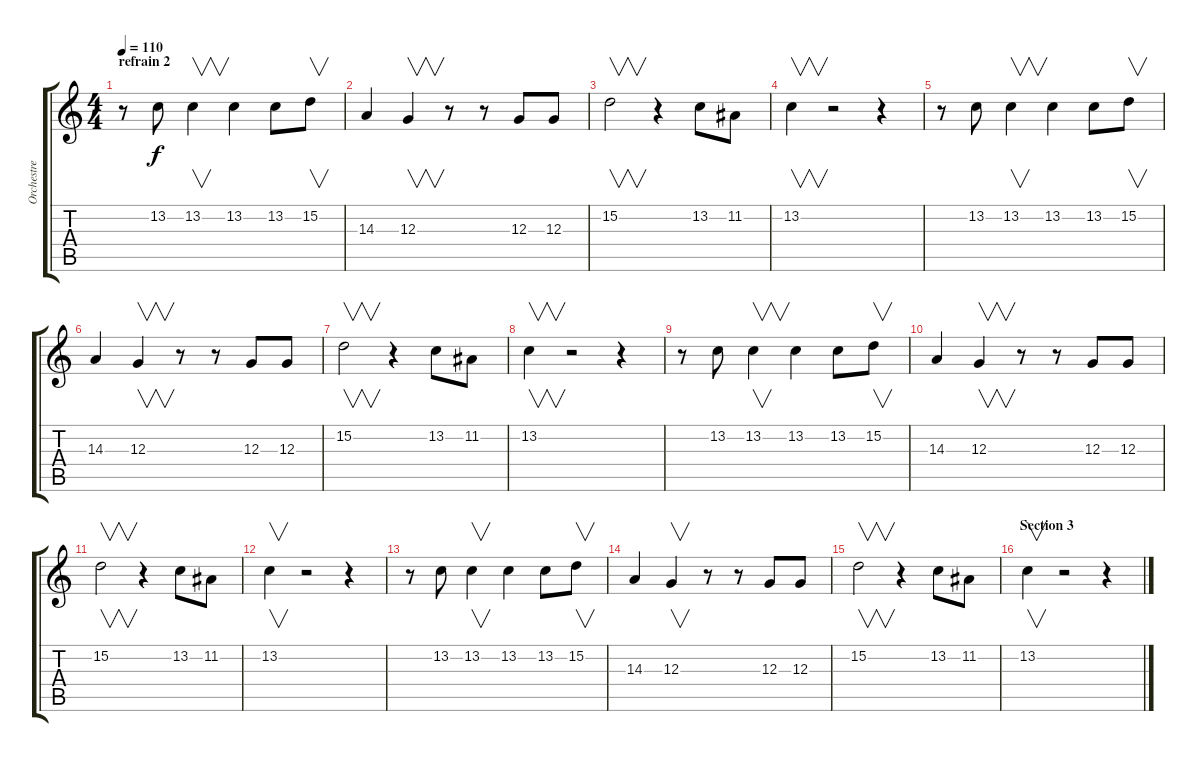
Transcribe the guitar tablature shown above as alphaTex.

\track ("Orchestre 1" "Orchestre ") {instrument stringensemble2}
\staff {score tabs}
\tuning (E4 B3 G3 D3 A2 E2) {hide}
\ts (4 4)
\section ("" "refrain 2")
\tempo 110
\clef g2
\ks c
r.8{dy f} 13.2.8 13.2.4{v} 13.2.4 13.2.8 15.2.8{v} |
14.3.4 12.3.4{v} r.8 r.8 12.3.8 12.3.8 |
15.2.2{v} r.4 13.2.8 11.2.8 |
13.2.4{v} r.2 r.4 |
r.8 13.2.8 13.2.4{v} 13.2.4 13.2.8 15.2.8{v} |
14.3.4 12.3.4{v} r.8 r.8 12.3.8 12.3.8 |
15.2.2{v} r.4 13.2.8 11.2.8 |
13.2.4{v} r.2 r.4 |
r.8 13.2.8 13.2.4{v} 13.2.4 13.2.8 15.2.8{v} |
14.3.4 12.3.4{v} r.8 r.8 12.3.8 12.3.8 |
15.2.2{v} r.4 13.2.8 11.2.8 |
13.2.4{v} r.2 r.4 |
r.8 13.2.8 13.2.4{v} 13.2.4 13.2.8 15.2.8{v} |
14.3.4 12.3.4{v} r.8 r.8 12.3.8 12.3.8 |
15.2.2{v} r.4 13.2.8 11.2.8 |
\section ("" "Section 3")
13.2.4{v} r.2 r.4
